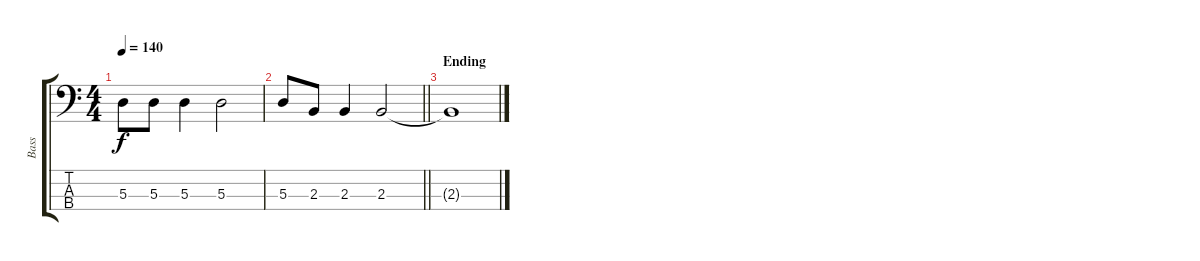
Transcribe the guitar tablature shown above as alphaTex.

\track ("Bass" "Bass") {instrument electricbassfinger}
\staff {score tabs}
\tuning (G2 D2 A1 E1) {hide}
\ts (4 4)
\tempo 140
\clef f4
\ks c
5.3.8{dy f} 5.3.8 5.3.4 5.3.2 |
\barLineRight lightlight
5.3.8 2.3.8 2.3.4 2.3.2 |
\section ("" "Ending")
2.3{t}.1
